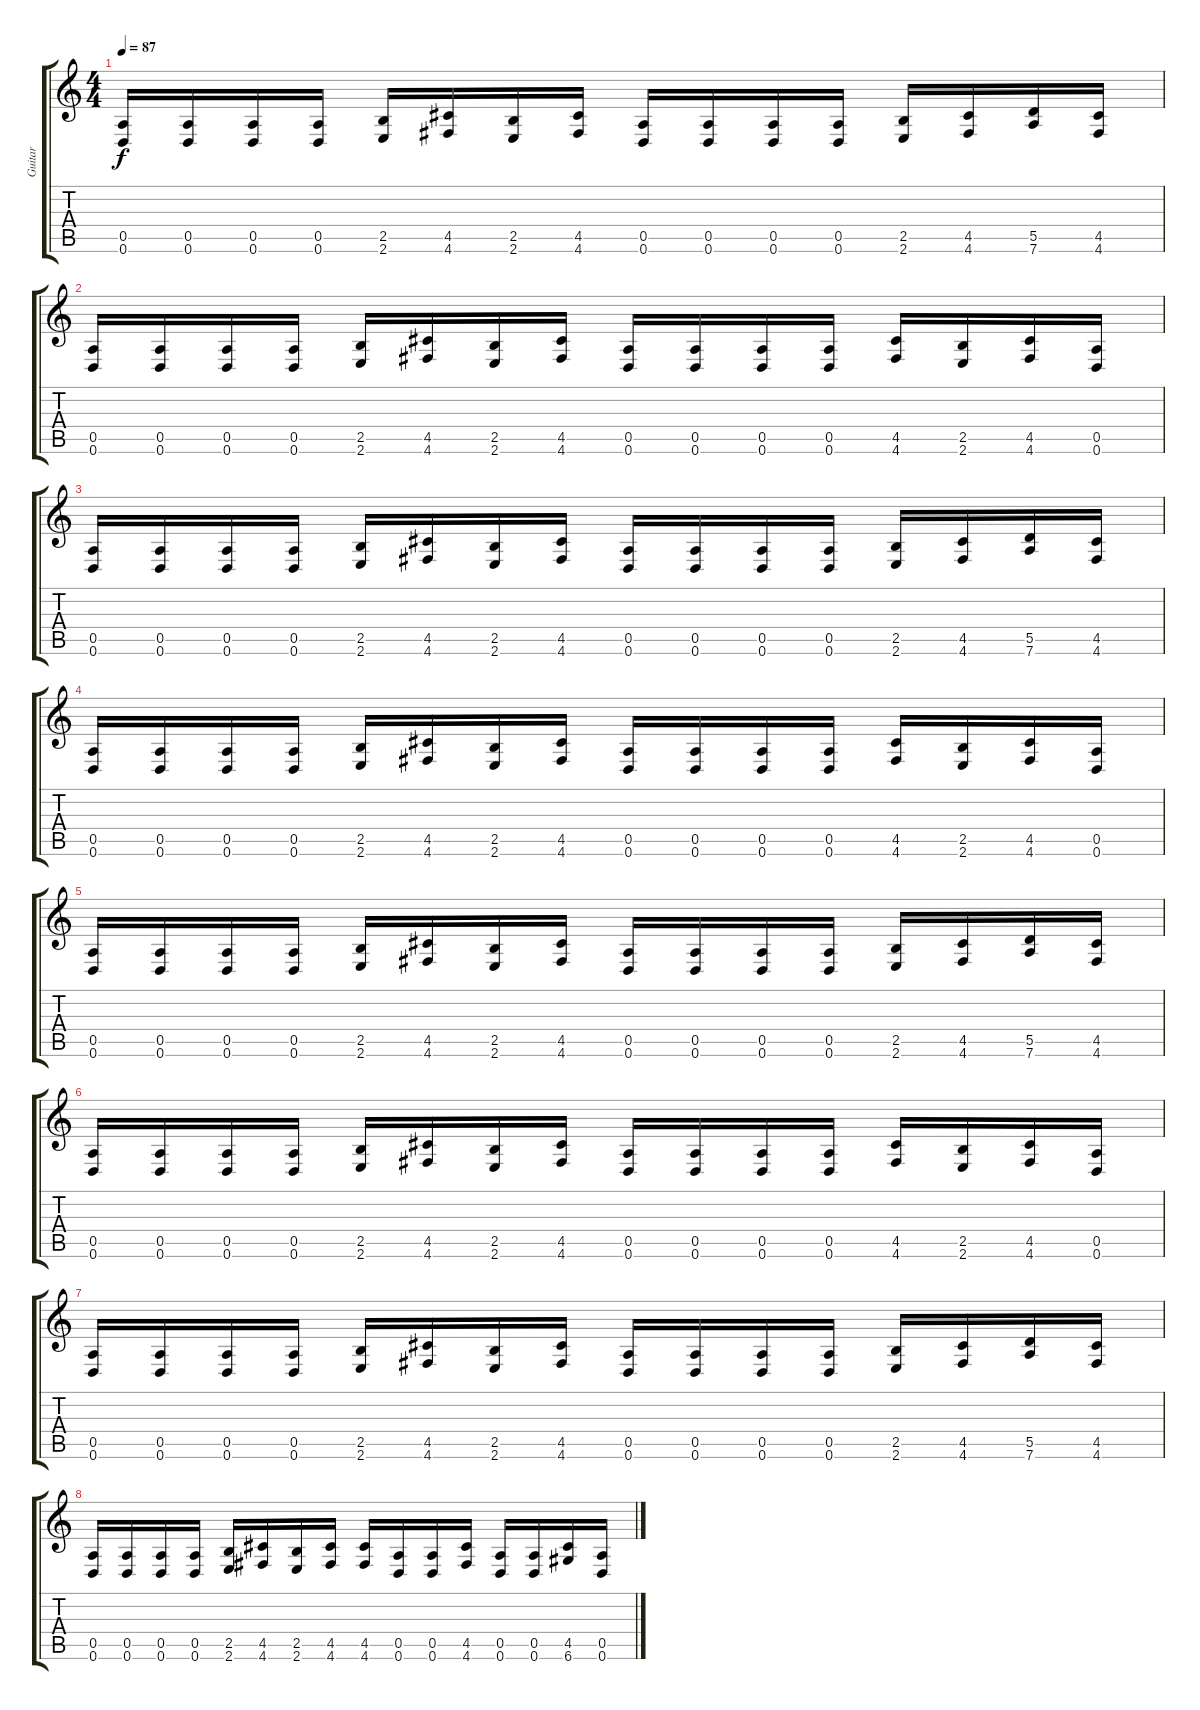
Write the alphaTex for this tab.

\track ("Guitar" "Guitar") {instrument distortionguitar}
\staff {score tabs}
\tuning (E4 B3 G3 D3 A2 D2) {hide}
\ts (4 4)
\tempo 87
\clef g2
\ks c
(0.5 0.6).16{dy f} (0.5 0.6).16 (0.5 0.6).16 (0.5 0.6).16 (2.5 2.6).16 (4.5 4.6).16 (2.5 2.6).16 (4.5 4.6).16 (0.5 0.6).16 (0.5 0.6).16 (0.5 0.6).16 (0.5 0.6).16 (2.5 2.6).16 (4.5 4.6).16 (5.5 7.6).16 (4.5 4.6).16 |
(0.5 0.6).16 (0.5 0.6).16 (0.5 0.6).16 (0.5 0.6).16 (2.5 2.6).16 (4.5 4.6).16 (2.5 2.6).16 (4.5 4.6).16 (0.5 0.6).16 (0.5 0.6).16 (0.5 0.6).16 (0.5 0.6).16 (4.5 4.6).16 (2.5 2.6).16 (4.5 4.6).16 (0.5 0.6).16 |
(0.5 0.6).16 (0.5 0.6).16 (0.5 0.6).16 (0.5 0.6).16 (2.5 2.6).16 (4.5 4.6).16 (2.5 2.6).16 (4.5 4.6).16 (0.5 0.6).16 (0.5 0.6).16 (0.5 0.6).16 (0.5 0.6).16 (2.5 2.6).16 (4.5 4.6).16 (5.5 7.6).16 (4.5 4.6).16 |
(0.5 0.6).16 (0.5 0.6).16 (0.5 0.6).16 (0.5 0.6).16 (2.5 2.6).16 (4.5 4.6).16 (2.5 2.6).16 (4.5 4.6).16 (0.5 0.6).16 (0.5 0.6).16 (0.5 0.6).16 (0.5 0.6).16 (4.5 4.6).16 (2.5 2.6).16 (4.5 4.6).16 (0.5 0.6).16 |
(0.5 0.6).16 (0.5 0.6).16 (0.5 0.6).16 (0.5 0.6).16 (2.5 2.6).16 (4.5 4.6).16 (2.5 2.6).16 (4.5 4.6).16 (0.5 0.6).16 (0.5 0.6).16 (0.5 0.6).16 (0.5 0.6).16 (2.5 2.6).16 (4.5 4.6).16 (5.5 7.6).16 (4.5 4.6).16 |
(0.5 0.6).16 (0.5 0.6).16 (0.5 0.6).16 (0.5 0.6).16 (2.5 2.6).16 (4.5 4.6).16 (2.5 2.6).16 (4.5 4.6).16 (0.5 0.6).16 (0.5 0.6).16 (0.5 0.6).16 (0.5 0.6).16 (4.5 4.6).16 (2.5 2.6).16 (4.5 4.6).16 (0.5 0.6).16 |
(0.5 0.6).16 (0.5 0.6).16 (0.5 0.6).16 (0.5 0.6).16 (2.5 2.6).16 (4.5 4.6).16 (2.5 2.6).16 (4.5 4.6).16 (0.5 0.6).16 (0.5 0.6).16 (0.5 0.6).16 (0.5 0.6).16 (2.5 2.6).16 (4.5 4.6).16 (5.5 7.6).16 (4.5 4.6).16 |
(0.5 0.6).16 (0.5 0.6).16 (0.5 0.6).16 (0.5 0.6).16 (2.5 2.6).16 (4.5 4.6).16 (2.5 2.6).16 (4.5 4.6).16 (4.5 4.6).16 (0.5 0.6).16 (0.5 0.6).16 (4.5 4.6).16 (0.5 0.6).16 (0.5 0.6).16 (4.5 6.6).16 (0.5 0.6).16
